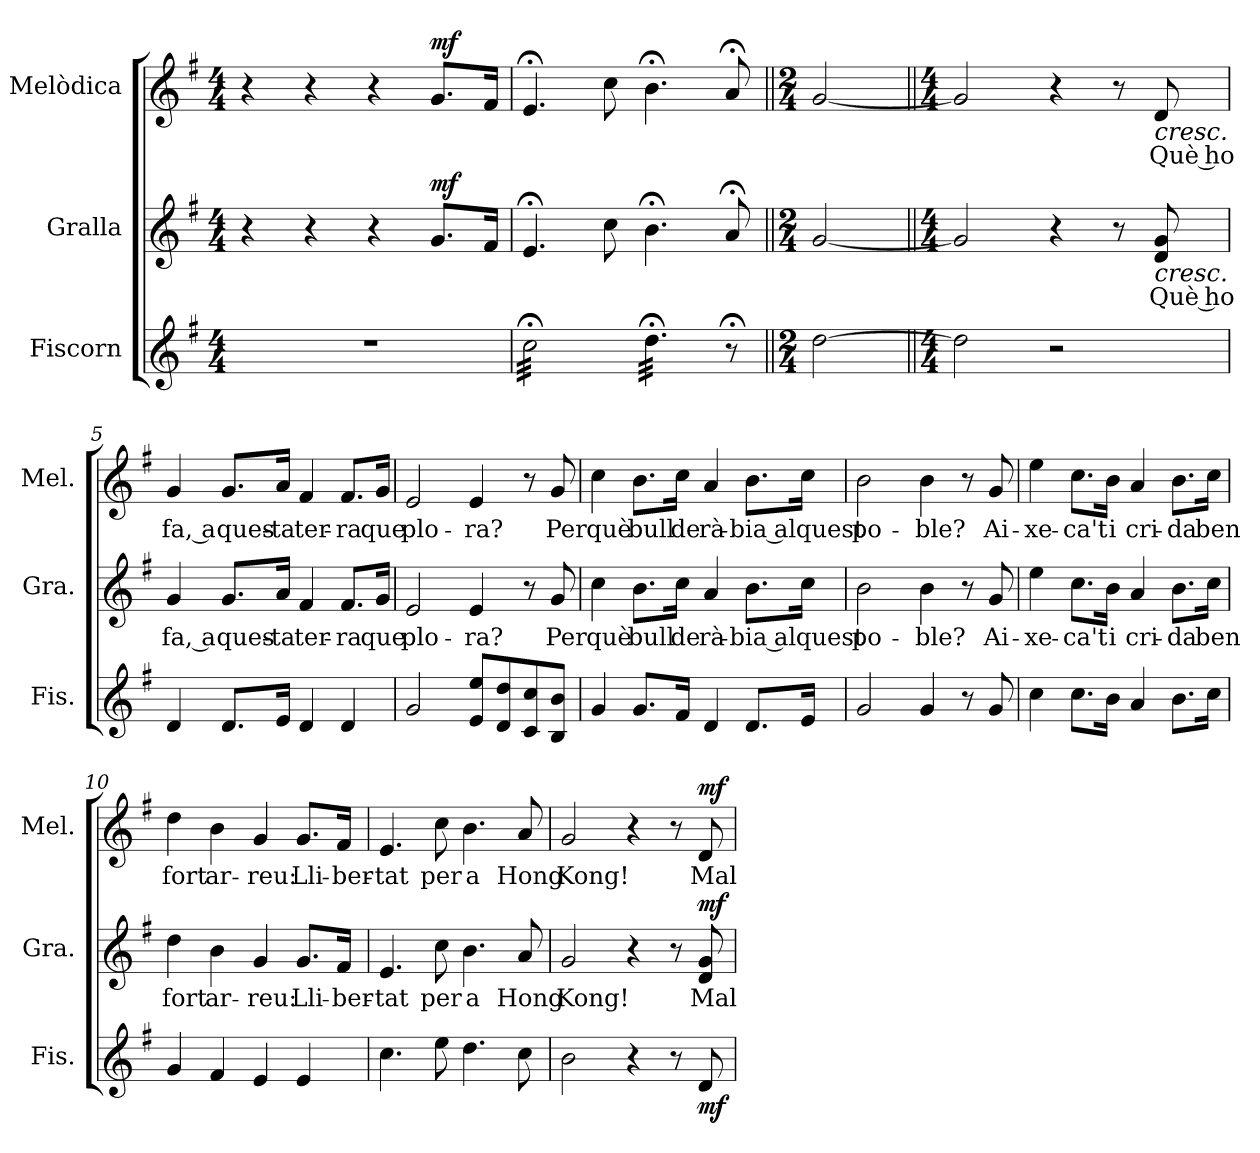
**kern	**dynam	**kern	**text	**dynam	**kern	**text	**dynam
*part3	*part3	*part2	*part2	*part2	*part1	*part1	*part1
*staff3	*staff3	*staff2	*staff2	*staff2	*staff1	*staff1	*staff1
*I"Fiscorn	*	*I"Gralla	*	*	*I"Melòdica	*	*
*I'Fis.	*	*I'Gra.	*	*	*I'Mel.	*	*
*clefG2	*	*clefG2	*	*	*clefG2	*	*
*k[f#]	*	*k[f#]	*	*	*k[f#]	*	*
*M4/4	*	*M4/4	*	*	*M4/4	*	*
*MM84	*	*MM84	*	*	*MM84	*	*
=1	=1	=1	=1	=1	=1	=1	=1
1r	.	4r	.	.	4r	.	.
.	.	4r	.	.	4r	.	.
.	.	4r	.	.	4r	.	.
!	!	!	!	!LO:DY:b	!	!	!LO:DY:b
.	.	8.g/L	.	mf	8.g/L	.	mf
.	.	16f#/Jk	.	.	16f#/Jk	.	.
=2	=2	=2	=2	=2	=2	=2	=2
*tremolo	*	*	*	*	*	*	*
32cc;<\LLL	.	4.e;</	.	.	4.e;</	.	.
32cc;<\	.	.	.	.	.	.	.
32cc;<\	.	.	.	.	.	.	.
32cc;<\	.	.	.	.	.	.	.
32cc;<\	.	.	.	.	.	.	.
32cc;<\	.	.	.	.	.	.	.
32cc;<\	.	.	.	.	.	.	.
32cc;<\	.	.	.	.	.	.	.
32cc;<\	.	.	.	.	.	.	.
32cc;<\	.	.	.	.	.	.	.
32cc;<\	.	.	.	.	.	.	.
32cc;<\	.	.	.	.	.	.	.
32cc;<\	.	8cc\	.	.	8cc\	.	.
32cc;<\	.	.	.	.	.	.	.
32cc;<\	.	.	.	.	.	.	.
32cc;<\JJJ	.	.	.	.	.	.	.
32dd;<\LLL	.	4.b;<\	.	.	4.b;<\	.	.
32dd;<\	.	.	.	.	.	.	.
32dd;<\	.	.	.	.	.	.	.
32dd;<\	.	.	.	.	.	.	.
32dd;<\	.	.	.	.	.	.	.
32dd;<\	.	.	.	.	.	.	.
32dd;<\	.	.	.	.	.	.	.
32dd;<\	.	.	.	.	.	.	.
32dd;<\	.	.	.	.	.	.	.
32dd;<\	.	.	.	.	.	.	.
32dd;<\	.	.	.	.	.	.	.
32dd;<\JJJ	.	.	.	.	.	.	.
*Xtremolo	*	*	*	*	*	*	*
8r;<	.	8a;</	.	.	8a;</	.	.
=3||	=3||	=3||	=3||	=3||	=3||	=3||	=3||
*M2/4	*	*M2/4	*	*	*M2/4	*	*
[2dd\	.	[2g/	.	.	[2g/	.	.
=4||	=4||	=4||	=4||	=4||	=4||	=4||	=4||
*M4/4	*	*M4/4	*	*	*M4/4	*	*
2dd\]	.	2g/]	.	.	2g/]	.	.
2r	.	4r	.	.	4r	.	.
.	.	8r	.	.	8r	.	.
!	!	!	!	!	!LO:TX:b:i:t=cresc.	!	!
!	!	!LO:TX:b:i:t=cresc.	!	!	!	!	!
!	!	!	!LO:LY:b	!	!	!LO:LY:b	!
.	.	8d/ 8g/	Què ho	.	8d/	Què ho	.
=5	=5	=5	=5	=5	=5	=5	=5
!	!	!	!LO:LY:b	!	!	!LO:LY:b	!
4d/	.	4g/	fa, a	.	4g/	fa, a	.
!	!	!	!LO:LY:b	!	!	!LO:LY:b	!
8.d/L	.	8.g/L	-ques-	.	8.g/L	-ques-	.
!	!	!	!LO:LY:b	!	!	!LO:LY:b	!
16e/Jk	.	16a/Jk	-ta	.	16a/Jk	-ta	.
!	!	!	!LO:LY:b	!	!	!LO:LY:b	!
4d/	.	4f#/	ter-	.	4f#/	ter-	.
!	!	!	!LO:LY:b	!	!	!LO:LY:b	!
4d/	.	8.f#/L	-ra	.	8.f#/L	-ra	.
!	!	!	!LO:LY:b	!	!	!LO:LY:b	!
.	.	16g/Jk	que	.	16g/Jk	que	.
=6	=6	=6	=6	=6	=6	=6	=6
!	!	!	!LO:LY:b	!	!	!LO:LY:b	!
2g/	.	2e/	plo-	.	2e/	plo-	.
!	!	!	!LO:LY:b	!	!	!LO:LY:b	!
8e/ 8ee/L	.	4e/	-ra?	.	4e/	-ra?	.
8d/ 8dd/	.	.	.	.	.	.	.
8c/ 8cc/	.	8r	.	.	8r	.	.
!	!	!	!LO:LY:b	!	!	!LO:LY:b	!
8B/ 8b/J	.	8g/	Per	.	8g/	Per	.
!!LO:LB:g=z
=7	=7	=7	=7	=7	=7	=7	=7
!	!	!	!LO:LY:b	!	!	!LO:LY:b	!
4g/	.	4cc\	què	.	4cc\	què	.
!	!	!	!LO:LY:b	!	!	!LO:LY:b	!
8.g/L	.	8.b\L	bull	.	8.b\L	bull	.
!	!	!	!LO:LY:b	!	!	!LO:LY:b	!
16f#/Jk	.	16cc\Jk	de	.	16cc\Jk	de	.
!	!	!	!LO:LY:b	!	!	!LO:LY:b	!
4d/	.	4a/	rà-	.	4a/	rà-	.
!	!	!	!LO:LY:b	!	!	!LO:LY:b	!
8.d/L	.	8.b\L	bia al	.	8.b\L	bia al	.
!	!	!	!LO:LY:b	!	!	!LO:LY:b	!
16e/Jk	.	16cc\Jk	-quest	.	16cc\Jk	-quest	.
=8	=8	=8	=8	=8	=8	=8	=8
!	!	!	!LO:LY:b	!	!	!LO:LY:b	!
2g/	.	2b\	po-	.	2b\	po-	.
!	!	!	!LO:LY:b	!	!	!LO:LY:b	!
4g/	.	4b\	-ble?	.	4b\	-ble?	.
8r	.	8r	.	.	8r	.	.
!	!	!	!LO:LY:b	!	!	!LO:LY:b	!
8g/	.	8g/	Ai-	.	8g/	Ai-	.
=9	=9	=9	=9	=9	=9	=9	=9
!	!	!	!LO:LY:b	!	!	!LO:LY:b	!
4cc\	.	4ee\	-xe-	.	4ee\	-xe-	.
!	!	!	!LO:LY:b	!	!	!LO:LY:b	!
8.cc\L	.	8.cc\L	-ca't	.	8.cc\L	-ca't	.
!	!	!	!LO:LY:b	!	!	!LO:LY:b	!
16b\Jk	.	16b\Jk	i	.	16b\Jk	i	.
!	!	!	!LO:LY:b	!	!	!LO:LY:b	!
4a/	.	4a/	cri-	.	4a/	cri-	.
!	!	!	!LO:LY:b	!	!	!LO:LY:b	!
8.b\L	.	8.b\L	-da	.	8.b\L	-da	.
!	!	!	!LO:LY:b	!	!	!LO:LY:b	!
16cc\Jk	.	16cc\Jk	ben	.	16cc\Jk	ben	.
=10	=10	=10	=10	=10	=10	=10	=10
!	!	!	!LO:LY:b	!	!	!LO:LY:b	!
4g/	.	4dd\	fort	.	4dd\	fort	.
!	!	!	!LO:LY:b	!	!	!LO:LY:b	!
4f#/	.	4b\	ar-	.	4b\	ar-	.
!	!	!	!LO:LY:b	!	!	!LO:LY:b	!
4e/	.	4g/	-reu:	.	4g/	-reu:	.
!	!	!	!LO:LY:b	!	!	!LO:LY:b	!
4e/	.	8.g/L	Lli-	.	8.g/L	Lli-	.
!	!	!	!LO:LY:b	!	!	!LO:LY:b	!
.	.	16f#/Jk	-ber-	.	16f#/Jk	-ber-	.
=11	=11	=11	=11	=11	=11	=11	=11
!	!	!	!LO:LY:b	!	!	!LO:LY:b	!
4.cc\	.	4.e/	-tat	.	4.e/	-tat	.
!	!	!	!LO:LY:b	!	!	!LO:LY:b	!
8ee\	.	8cc\	per	.	8cc\	per	.
!	!	!	!LO:LY:b	!	!	!LO:LY:b	!
4.dd\	.	4.b\	a	.	4.b\	a	.
!	!	!	!LO:LY:b	!	!	!LO:LY:b	!
8cc\	.	8a/	Hong	.	8a/	Hong	.
!!LO:LB:g=z
=12	=12	=12	=12	=12	=12	=12	=12
!	!	!	!LO:LY:b	!	!	!LO:LY:b	!
2b\	.	2g/	Kong!	.	2g/	Kong!	.
4r	.	4r	.	.	4r	.	.
8r	.	8r	.	.	8r	.	.
!	!LO:DY:b	!	!LO:LY:b	!LO:DY:b	!	!LO:LY:b	!LO:DY:b
8d/	mf	8d/ 8g/	Mal-	mf	8d/	Mal-	mf
=	=	=	=	=	=	=	=
*-	*-	*-	*-	*-	*-	*-	*-
